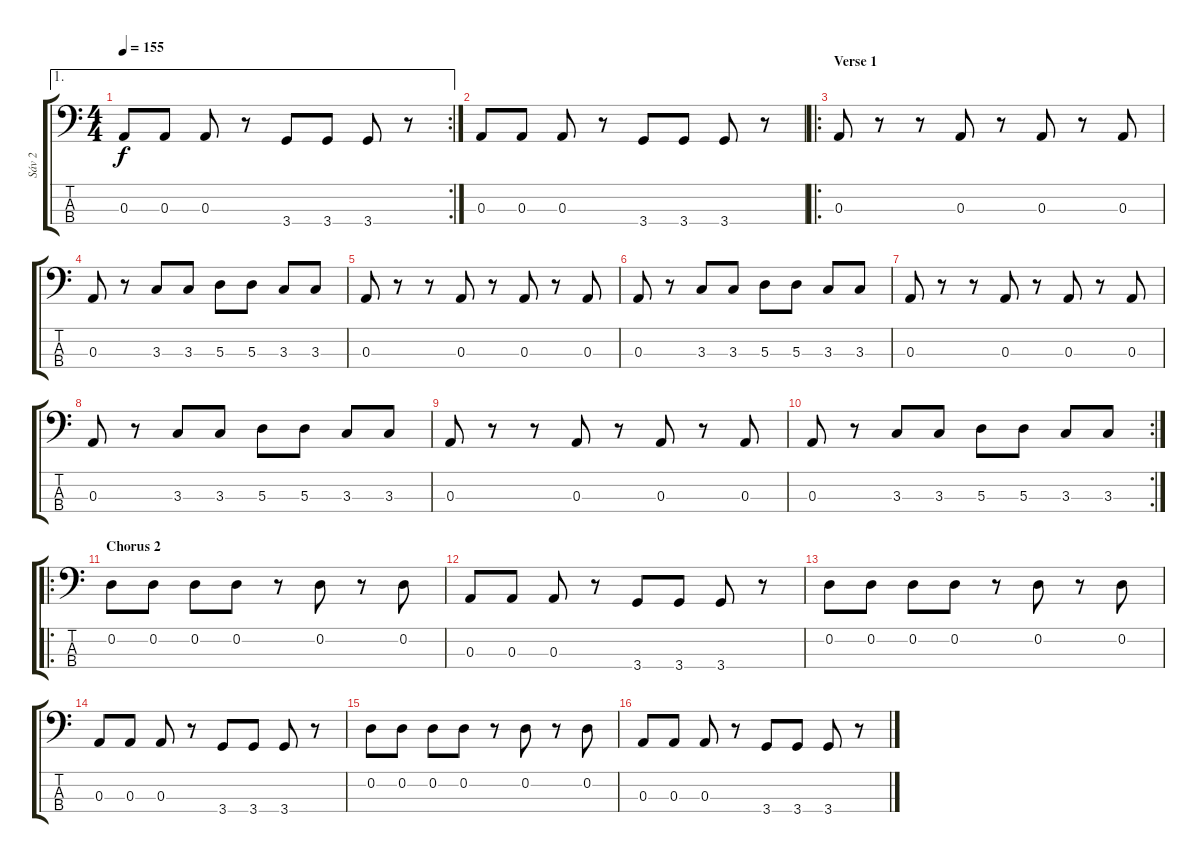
\track ("Sáv 2" "Sáv 2") {instrument electricbassfinger}
\staff {score tabs}
\tuning (G2 D2 A1 E1) {hide}
\ae 1
\rc 2
\ts (4 4)
\tempo 155
\clef f4
\ks c
0.3.8{dy f} 0.3.8 0.3.8 r.8 3.4.8 3.4.8 3.4.8 r.8 |
0.3.8 0.3.8 0.3.8 r.8 3.4.8 3.4.8 3.4.8 r.8 |
\ro
\section ("" "Verse 1")
0.3.8 r.8 r.8 0.3.8 r.8 0.3.8 r.8 0.3.8 |
0.3.8 r.8 3.3.8 3.3.8 5.3.8 5.3.8 3.3.8 3.3.8 |
0.3.8 r.8 r.8 0.3.8 r.8 0.3.8 r.8 0.3.8 |
0.3.8 r.8 3.3.8 3.3.8 5.3.8 5.3.8 3.3.8 3.3.8 |
0.3.8 r.8 r.8 0.3.8 r.8 0.3.8 r.8 0.3.8 |
0.3.8 r.8 3.3.8 3.3.8 5.3.8 5.3.8 3.3.8 3.3.8 |
0.3.8 r.8 r.8 0.3.8 r.8 0.3.8 r.8 0.3.8 |
\rc 2
0.3.8 r.8 3.3.8 3.3.8 5.3.8 5.3.8 3.3.8 3.3.8 |
\ro
\section ("" "Chorus 2")
0.2.8 0.2.8 0.2.8 0.2.8 r.8 0.2.8 r.8 0.2.8 |
0.3.8 0.3.8 0.3.8 r.8 3.4.8 3.4.8 3.4.8 r.8 |
0.2.8 0.2.8 0.2.8 0.2.8 r.8 0.2.8 r.8 0.2.8 |
0.3.8 0.3.8 0.3.8 r.8 3.4.8 3.4.8 3.4.8 r.8 |
0.2.8 0.2.8 0.2.8 0.2.8 r.8 0.2.8 r.8 0.2.8 |
0.3.8 0.3.8 0.3.8 r.8 3.4.8 3.4.8 3.4.8 r.8
